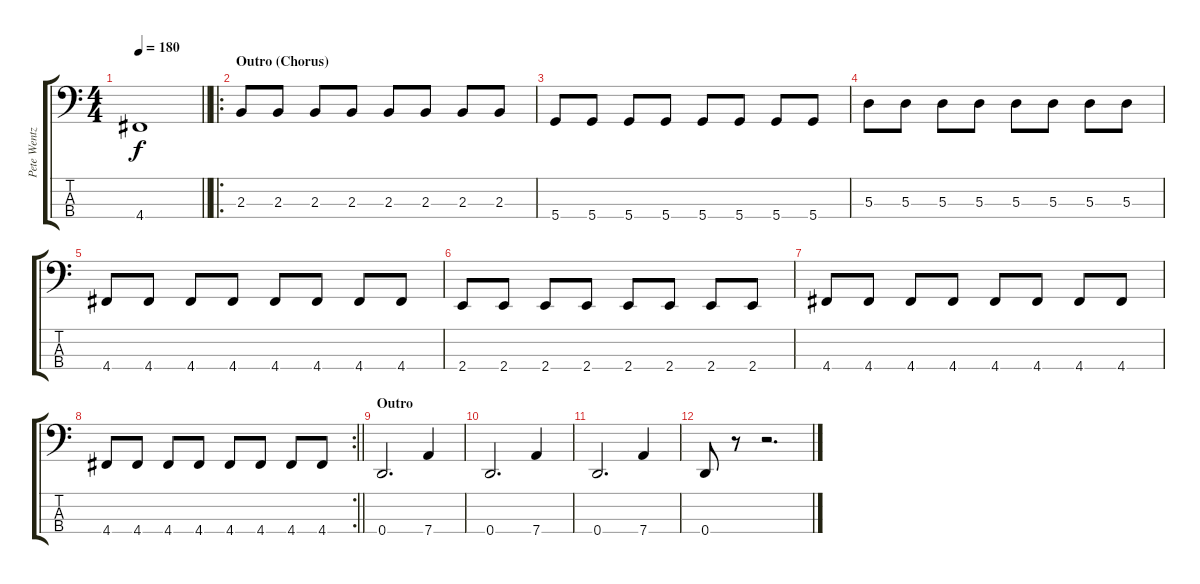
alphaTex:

\track ("Pete Wentz (Bass)" "Pete Wentz") {instrument electricbassfinger}
\staff {score tabs}
\tuning (G2 D2 A1 D1) {hide}
\ts (4 4)
\tempo 180
\clef f4
\barLineRight lightlight
\ks c
4.4.1{dy f} |
\ro
\section ("" "Outro (Chorus)")
2.3.8 2.3.8 2.3.8 2.3.8 2.3.8 2.3.8 2.3.8 2.3.8 |
5.4.8 5.4.8 5.4.8 5.4.8 5.4.8 5.4.8 5.4.8 5.4.8 |
5.3.8 5.3.8 5.3.8 5.3.8 5.3.8 5.3.8 5.3.8 5.3.8 |
4.4.8 4.4.8 4.4.8 4.4.8 4.4.8 4.4.8 4.4.8 4.4.8 |
2.4.8 2.4.8 2.4.8 2.4.8 2.4.8 2.4.8 2.4.8 2.4.8 |
4.4.8 4.4.8 4.4.8 4.4.8 4.4.8 4.4.8 4.4.8 4.4.8 |
\rc 2
\barLineRight lightlight
4.4.8 4.4.8 4.4.8 4.4.8 4.4.8 4.4.8 4.4.8 4.4.8 |
\section ("" "Outro")
0.4.2{d} 7.4.4 |
0.4.2{d} 7.4.4 |
0.4.2{d} 7.4.4 |
0.4.8 r.8 r.2{d}
